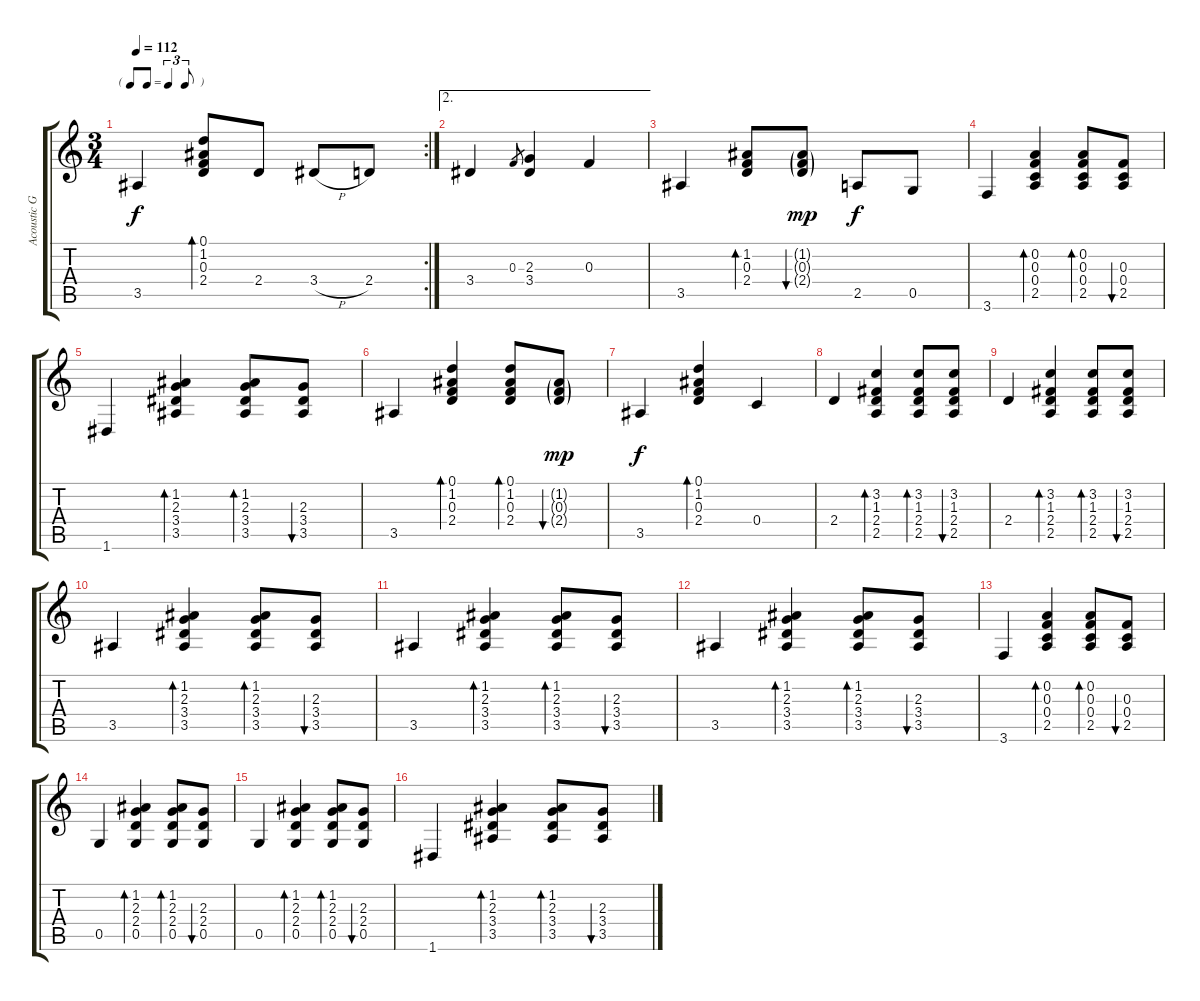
\track ("Acoustic Guitar" "Acoustic G") {instrument acousticguitarnylon}
\staff {score tabs}
\tuning (D4 A3 F3 C3 G2 D2) {hide}
\rc 2
\ts (3 4)
\tf triplet8th
\tempo 112
\clef g2
\ks c
3.5.4{dy f} (0.1 1.2 0.3 2.4).8{bd 120} 2.4.8 3.4{h}.8 2.4.8 |
\ae 2
3.4.4 0.3.8{gr} (2.3 3.4).4 0.3.4 |
3.5.4 (1.2 0.3 2.4).8{bd 120} (1.2{g} 0.3{g} 2.4{g}).8{bu 120 dy mp} 2.5.8{dy f} 0.5.8 |
3.6.4 (0.2 0.3 0.4 2.5).4{bd 120} (0.2 0.3 0.4 2.5).8{bd 120} (0.3 0.4 2.5).8{bu 120} |
1.6.4 (1.2 2.3 3.4 3.5).4{bd 120} (1.2 2.3 3.4 3.5).8{bd 120} (2.3 3.4 3.5).8{bu 120} |
3.5.4 (0.1 1.2 0.3 2.4).4{bd 120} (0.1 1.2 0.3 2.4).8{bd 120} (1.2{g} 0.3{g} 2.4{g}).8{bu 120 dy mp} |
3.5.4{dy f} (0.1 1.2 0.3 2.4).4{bd 120} 0.4.4 |
2.4.4 (3.2 1.3 2.4 2.5).4{bd 120} (3.2 1.3 2.4 2.5).8{bd 120} (3.2 1.3 2.4 2.5).8{bu 120} |
2.4.4 (3.2 1.3 2.4 2.5).4{bd 120} (3.2 1.3 2.4 2.5).8{bd 120} (3.2 1.3 2.4 2.5).8{bu 120} |
3.5.4 (1.2 2.3 3.4 3.5).4{bd 120} (1.2 2.3 3.4 3.5).8{bd 120} (2.3 3.4 3.5).8{bu 120} |
3.5.4 (1.2 2.3 3.4 3.5).4{bd 120} (1.2 2.3 3.4 3.5).8{bd 120} (2.3 3.4 3.5).8{bu 120} |
3.5.4 (1.2 2.3 3.4 3.5).4{bd 120} (1.2 2.3 3.4 3.5).8{bd 120} (2.3 3.4 3.5).8{bu 120} |
3.6.4 (0.2 0.3 0.4 2.5).4{bd 120} (0.2 0.3 0.4 2.5).8{bd 120} (0.3 0.4 2.5).8{bu 120} |
0.5.4 (1.2 2.3 2.4 0.5).4{bd 120} (1.2 2.3 2.4 0.5).8{bd 120} (2.3 2.4 0.5).8{bu 120} |
0.5.4 (1.2 2.3 2.4 0.5).4{bd 120} (1.2 2.3 2.4 0.5).8{bd 120} (2.3 2.4 0.5).8{bu 120} |
1.6.4 (1.2 2.3 3.4 3.5).4{bd 120} (1.2 2.3 3.4 3.5).8{bd 120} (2.3 3.4 3.5).8{bu 120}
